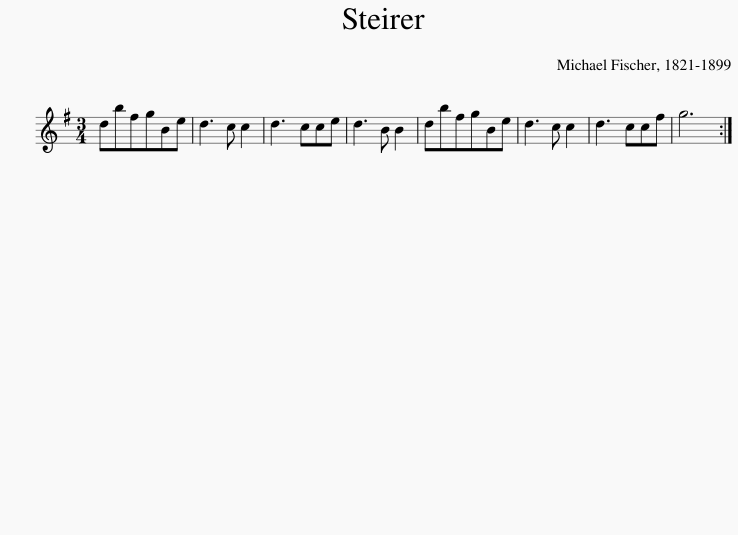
X:1
L:1/8
M:3/4
I:linebreak $
K:G
V:1 treble
V:1
 dbfgBe | d3 c c2 | d3 cce | d3 B B2 | dbfgBe | %5
 d3 c c2 | d3 ccf | g6 :| %8
